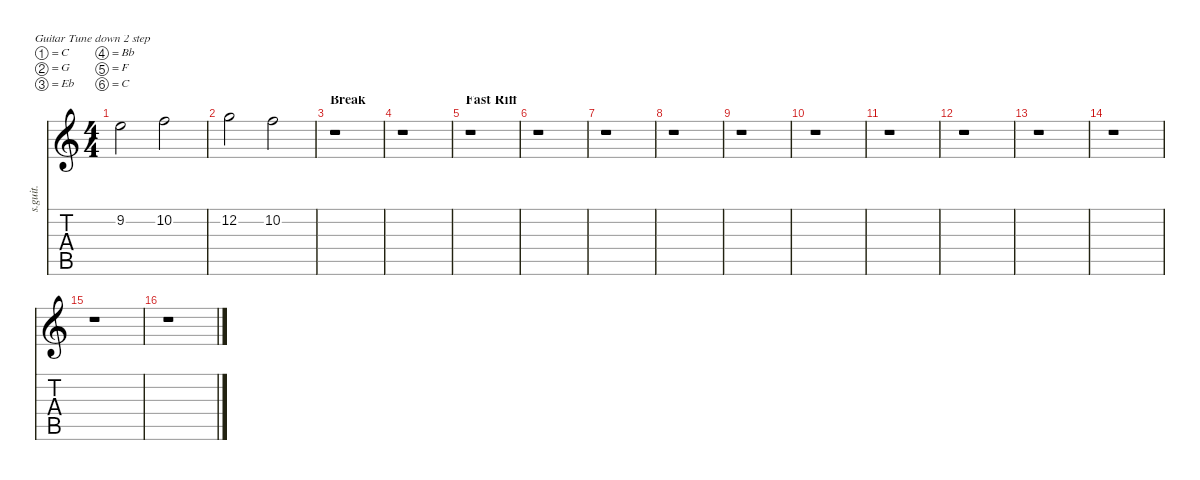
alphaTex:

\defaultSystemsLayout 4
\hideDynamics
\bracketExtendMode nobrackets
\track ("Josh Homme - Backing Vocals" "s.guit.") {instrument choiraahs}
\staff {score tabs}
\tuning (C4 G3 Eb3 Bb2 F2 C2)
\displaytranspose 12
\ts (4 4)
\tempo (105 hide)
\clef g2
\ks c
9.2.2{lyrics (0 "") lyrics (1 "") lyrics (2 "") lyrics (3 "") lyrics (4 "") dy f} 10.2.2{lyrics (0 "") lyrics (1 "") lyrics (2 "") lyrics (3 "") lyrics (4 "")} |
12.2.2{lyrics (0 "") lyrics (1 "") lyrics (2 "") lyrics (3 "") lyrics (4 "")} 10.2.2{lyrics (0 "") lyrics (1 "") lyrics (2 "") lyrics (3 "") lyrics (4 "")} |
\section ("" "Break")
r.1 |
r.1 |
\section ("" "Fast Riff")
\tempo (210 hide)
r.1 |
r.1 |
r.1 |
r.1 |
r.1 |
r.1 |
r.1 |
r.1 |
r.1 |
r.1 |
r.1 |
r.1
